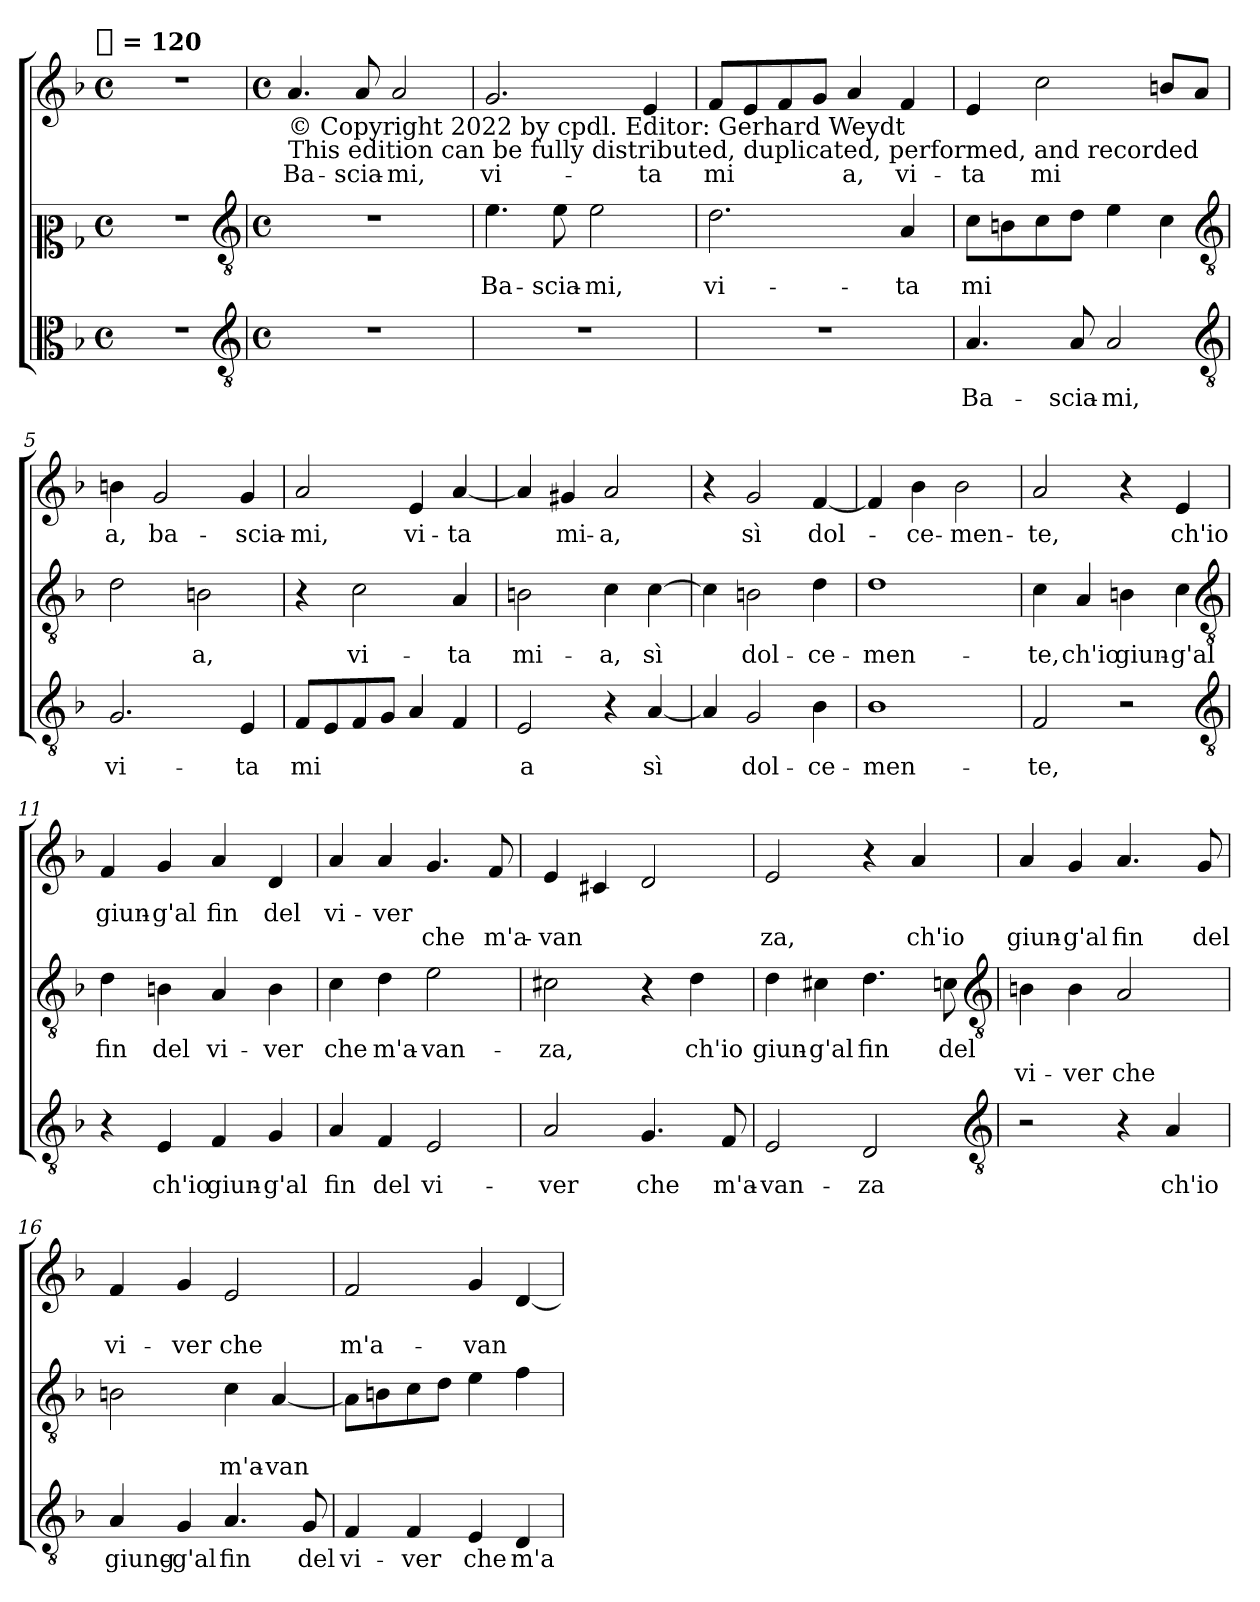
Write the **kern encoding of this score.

**kern	**text	**kern	**text	**text	**kern	**text	**text
*part3	*part3	*part2	*part2	*part2	*part1	*part1	*part1
*staff3	*staff3	*staff2	*staff2	*staff2	*staff1	*staff1	*staff1
*clefC3	*	*clefC2	*	*	*clefG2	*	*
*k[b-]	*	*k[b-]	*	*	*k[b-]	*	*
!!LO:TX:omd:t=[quarter] = 120
*M4/4	*	*M4/4	*	*	*M4/4	*	*
*met(c)	*	*met(c)	*	*	*met(c)	*	*
*MM120	*	*MM120	*	*	*MM120	*	*
=	=	=	=	=	=	=	=
1r	.	1r	.	.	1r	.	.
*clefGv2	*	*clefGv2	*	*	*	*	*
!!LO:LB:g=z
=1	=1	=1	=1	=1	=1	=1	=1
*M4/4	*	*M4/4	*	*	*M4/4	*	*
*met(c)	*	*met(c)	*	*	*met(c)	*	*
!	!	!	!	!	!LO:TX:b:t=© Copyright 2022 by cpdl. Editor&colon; Gerhard Weydt\nThis edition can be fully distributed, duplicated, performed, and recorded	!	!
!	!	!	!	!	!	!LO:LY:b	!
1r	.	1r	.	.	4.a	Ba-	.
!	!	!	!	!	!	!LO:LY:b	!
.	.	.	.	.	8a	-scia-	.
!	!	!	!	!	!	!LO:LY:b	!
.	.	.	.	.	2a	-mi,	.
=2	=2	=2	=2	=2	=2	=2	=2
!	!	!	!LO:LY:b	!	!	!LO:LY:b	!
1r	.	4.e	Ba-	.	2.g	vi-	.
!	!	!	!LO:LY:b	!	!	!	!
.	.	8e	-scia-	.	.	.	.
!	!	!	!LO:LY:b	!	!	!	!
.	.	2e	-mi,	.	.	.	.
!	!	!	!	!	!	!LO:LY:b	!
.	.	.	.	.	4e	-ta	.
=3	=3	=3	=3	=3	=3	=3	=3
!	!	!	!LO:LY:b	!	!	!LO:LY:b	!
1r	.	2.d	vi-	.	8fL	mi	.
.	.	.	.	.	8e	.	.
.	.	.	.	.	8f	.	.
.	.	.	.	.	8gJ	.	.
!	!	!	!	!	!	!LO:LY:b	!
.	.	.	.	.	4a	a,	.
!	!	!	!LO:LY:b	!	!	!LO:LY:b	!
.	.	4A	-ta	.	4f	vi-	.
=4	=4	=4	=4	=4	=4	=4	=4
!	!LO:LY:b	!	!LO:LY:b	!	!	!LO:LY:b	!
4.A	Ba-	8cL	mi	.	4e	-ta	.
.	.	8Bn	.	.	.	.	.
!	!	!	!	!	!	!LO:LY:b	!
.	.	8c	.	.	2cc	mi	.
!	!LO:LY:b	!	!	!	!	!	!
8A	-scia-	8dJ	.	.	.	.	.
!	!LO:LY:b	!	!	!	!	!	!
2A	-mi,	4e	.	.	.	.	.
.	.	4c	.	.	8bnL	.	.
.	.	.	.	.	8aJ	.	.
*clefGv2	*	*clefGv2	*	*	*	*	*
!!LO:LB:g=z
=5	=5	=5	=5	=5	=5	=5	=5
!	!LO:LY:b	!	!	!	!	!LO:LY:b	!
2.G	vi-	2d	.	.	4bn	a,	.
!	!	!	!	!	!	!LO:LY:b	!
.	.	.	.	.	2g	ba-	.
!	!	!	!LO:LY:b	!	!	!	!
.	.	2Bn	a,	.	.	.	.
!	!LO:LY:b	!	!	!	!	!LO:LY:b	!
4E	-ta	.	.	.	4g	-scia-	.
=6	=6	=6	=6	=6	=6	=6	=6
!	!LO:LY:b	!	!	!	!	!LO:LY:b	!
8FL	mi	4r	.	.	2a	-mi,	.
8E	.	.	.	.	.	.	.
!	!	!	!LO:LY:b	!	!	!	!
8F	.	2c	vi-	.	.	.	.
8GJ	.	.	.	.	.	.	.
!	!	!	!	!	!	!LO:LY:b	!
4A	.	.	.	.	4e	vi-	.
!	!	!	!LO:LY:b	!	!	!LO:LY:b	!
4F	.	4A	-ta	.	[4a	-ta	.
=7	=7	=7	=7	=7	=7	=7	=7
!	!LO:LY:b	!	!LO:LY:b	!	!	!	!
2E	a	2Bn	mi-	.	4a]	.	.
!	!	!	!	!	!	!LO:LY:b	!
.	.	.	.	.	4g#X	mi-	.
!	!	!	!LO:LY:b	!	!	!LO:LY:b	!
4r	.	4c	-a,	.	2a	-a,	.
!	!LO:LY:b	!	!LO:LY:b	!	!	!	!
[4A	sì	[4c	sì	.	.	.	.
=8	=8	=8	=8	=8	=8	=8	=8
4A]	.	4c]	.	.	4r	.	.
!	!LO:LY:b	!	!LO:LY:b	!	!	!LO:LY:b	!
2G	dol-	2Bn	dol-	.	2g	sì	.
!	!LO:LY:b	!	!LO:LY:b	!	!	!LO:LY:b	!
4B-	-ce-	4d	-ce-	.	[4f	dol-	.
=9	=9	=9	=9	=9	=9	=9	=9
!	!LO:LY:b	!	!LO:LY:b	!	!	!	!
1B-	-men-	1d	-men-	.	4f]	.	.
!	!	!	!	!	!	!LO:LY:b	!
.	.	.	.	.	4b-	-ce-	.
!	!	!	!	!	!	!LO:LY:b	!
.	.	.	.	.	2b-	-men-	.
=10	=10	=10	=10	=10	=10	=10	=10
!	!LO:LY:b	!	!LO:LY:b	!	!	!LO:LY:b	!
2F	-te,	4c	-te,	.	2a	-te,	.
!	!	!	!LO:LY:b	!	!	!	!
.	.	4A	ch'io	.	.	.	.
!	!	!	!LO:LY:b	!	!	!	!
2r	.	4Bn	giun-	.	4r	.	.
!	!	!	!LO:LY:b	!	!	!LO:LY:b	!
.	.	4c	-g'al	.	4e	ch'io	.
*clefGv2	*	*clefGv2	*	*	*	*	*
!!LO:LB:g=z
=11	=11	=11	=11	=11	=11	=11	=11
!	!	!	!LO:LY:b	!	!	!LO:LY:b	!
4r	.	4d	fin	.	4f	giun-	.
!	!LO:LY:b	!	!LO:LY:b	!	!	!LO:LY:b	!
4E	ch'io	4Bn	del	.	4g	-g'al	.
!	!LO:LY:b	!	!LO:LY:b	!	!	!LO:LY:b	!
4F	giun-	4A	vi-	.	4a	fin	.
!	!LO:LY:b	!	!LO:LY:b	!	!	!LO:LY:b	!
4G	-g'al	4B	-ver	.	4d	del	.
=12	=12	=12	=12	=12	=12	=12	=12
!	!LO:LY:b	!	!LO:LY:b	!	!	!LO:LY:b	!
4A	fin	4c	che	.	4a	vi-	.
!	!LO:LY:b	!	!LO:LY:b	!	!	!LO:LY:b	!
4F	del	4d	m'a-	.	4a	-ver	.
!	!LO:LY:b	!	!LO:LY:b	!	!	!	!LO:LY:b
2E	vi-	2e	-van-	.	4.g	.	che
!	!	!	!	!	!	!	!LO:LY:b
.	.	.	.	.	8f	.	m'a-
=13	=13	=13	=13	=13	=13	=13	=13
!	!LO:LY:b	!	!LO:LY:b	!	!	!	!LO:LY:b
2A	-ver	2c#X	-za,	.	4e	.	-van
.	.	.	.	.	4c#X	.	.
!	!LO:LY:b	!	!	!	!	!	!
4.G	che	4r	.	.	2d	.	.
!	!	!	!LO:LY:b	!	!	!	!
.	.	4d	ch'io	.	.	.	.
!	!LO:LY:b	!	!	!	!	!	!
8F	m'a-	.	.	.	.	.	.
=14	=14	=14	=14	=14	=14	=14	=14
!	!LO:LY:b	!	!LO:LY:b	!	!	!	!LO:LY:b
2E	-van-	4d	giun-	.	2e	.	za,
!	!	!	!LO:LY:b	!	!	!	!
.	.	4c#X	-g'al	.	.	.	.
!	!LO:LY:b	!	!LO:LY:b	!	!	!	!
2D	-za	4.d	fin	.	4r	.	.
!	!	!	!	!	!	!	!LO:LY:b
.	.	.	.	.	4a	.	ch'io
!	!	!	!LO:LY:b	!	!	!	!
.	.	8cn	del	.	.	.	.
*clefGv2	*	*clefGv2	*	*	*	*	*
!!LO:PB:g=z
=15	=15	=15	=15	=15	=15	=15	=15
!	!	!	!	!LO:LY:b	!	!	!LO:LY:b
2r	.	4Bn	.	vi-	4a	.	giun-
!	!	!	!	!LO:LY:b	!	!	!LO:LY:b
.	.	4B	.	-ver	4g	.	-g'al
!	!	!	!	!LO:LY:b	!	!	!LO:LY:b
4r	.	2A	.	che	4.a	.	fin
!	!LO:LY:b	!	!	!	!	!	!
4A	ch'io	.	.	.	.	.	.
!	!	!	!	!	!	!	!LO:LY:b
.	.	.	.	.	8g	.	del
=16	=16	=16	=16	=16	=16	=16	=16
!	!LO:LY:b	!	!	!	!	!	!LO:LY:b
4A	giung-	2Bn	.	.	4f	.	vi-
!	!LO:LY:b	!	!	!	!	!	!LO:LY:b
4G	-g'al	.	.	.	4g	.	-ver
!	!LO:LY:b	!	!	!LO:LY:b	!	!	!LO:LY:b
4.A	fin	4c	.	m'a-	2e	.	che
!	!	!	!	!LO:LY:b	!	!	!
.	.	[4A	.	-van	.	.	.
!	!LO:LY:b	!	!	!	!	!	!
8G	del	.	.	.	.	.	.
=17	=17	=17	=17	=17	=17	=17	=17
!	!LO:LY:b	!	!	!	!	!	!LO:LY:b
4F	vi-	8AL]	.	.	2f	.	m'a-
.	.	8Bn	.	.	.	.	.
!	!LO:LY:b	!	!	!	!	!	!
4F	-ver	8c	.	.	.	.	.
.	.	8dJ	.	.	.	.	.
!	!LO:LY:b	!	!	!	!	!	!LO:LY:b
4E	che	4e	.	.	4g	.	-van
!	!LO:LY:b	!	!	!	!	!	!
4D	m'a-	4f	.	.	[4d	.	.
=	=	=	=	=	=	=	=
*-	*-	*-	*-	*-	*-	*-	*-
